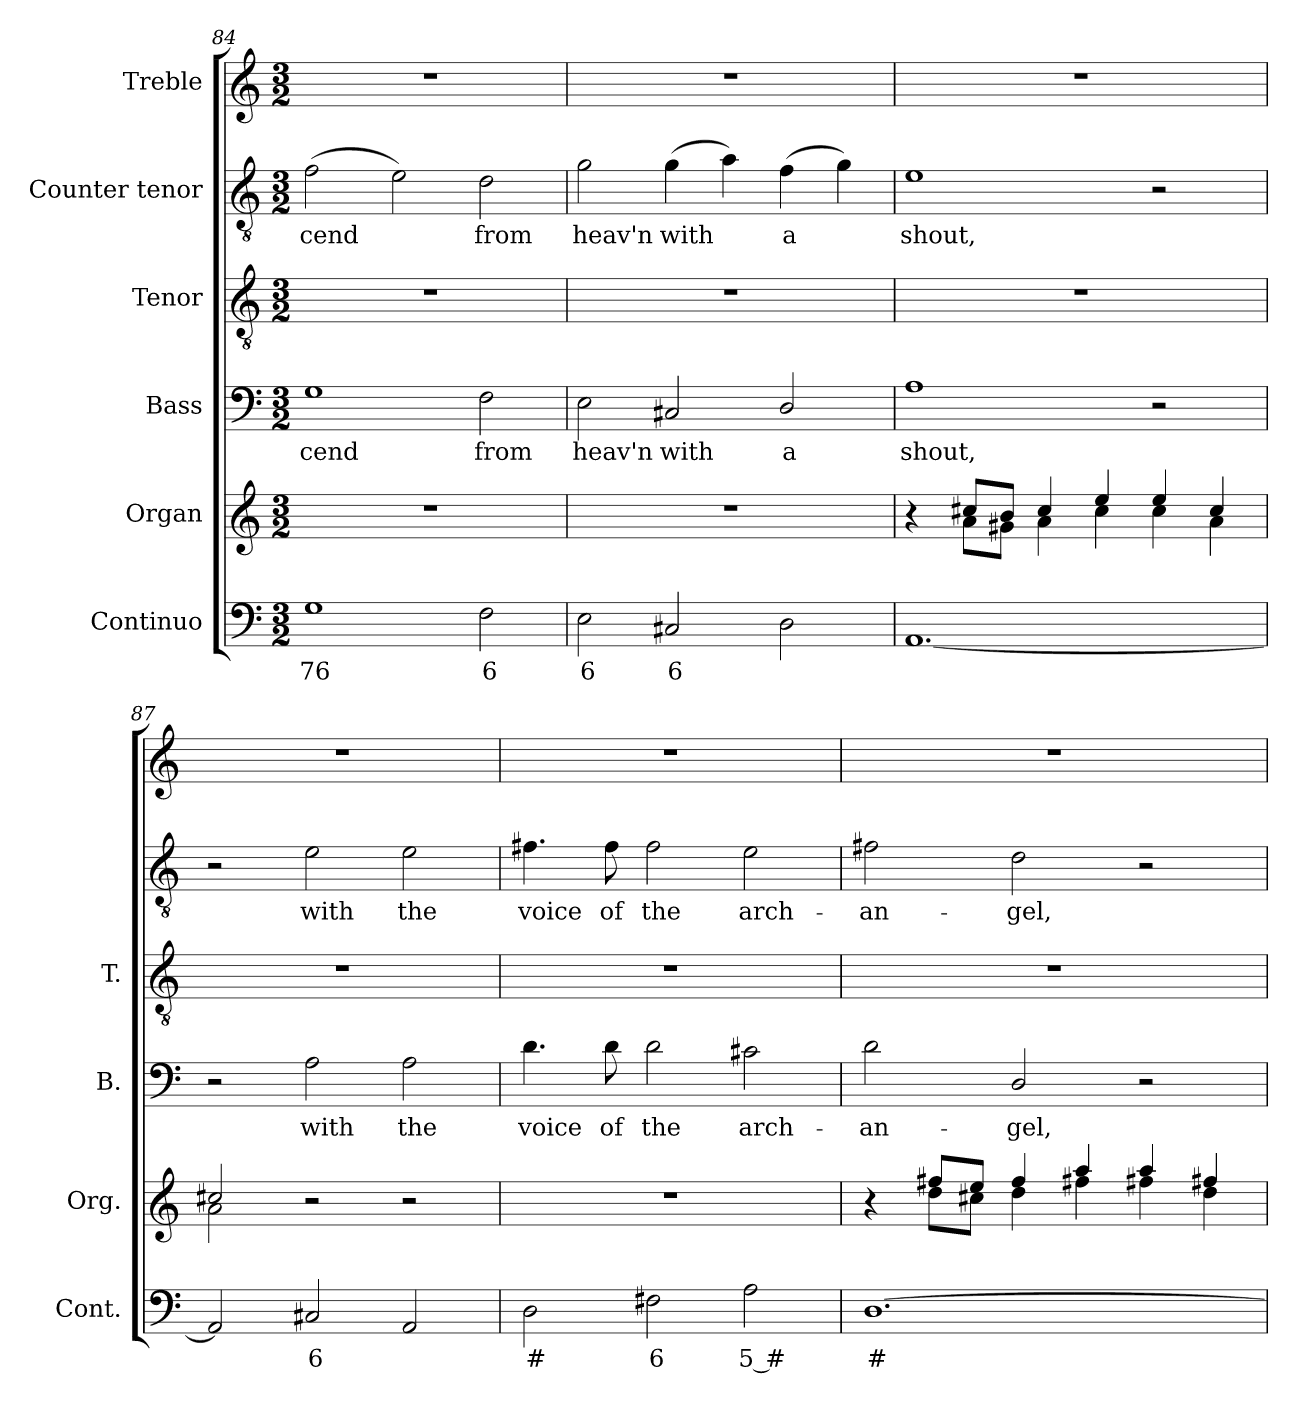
**kern	**text	**kern	**kern	**text	**kern	**kern	**text	**kern
*part6	*part6	*part5	*part4	*part4	*part3	*part2	*part2	*part1
*staff6	*staff6	*staff5	*staff4	*staff4	*staff3	*staff2	*staff2	*staff1
*I"Continuo	*	*I"Organ	*I"Bass	*	*I"Tenor	*I"Counter tenor	*	*I"Treble
*I'Cont.	*	*I'Org.	*I'B.	*	*I'T.	*	*	*
*clefF4	*	*clefG2	*clefF4	*	*clefGv2	*clefGv2	*	*clefG2
*	*	*	*	*	*ITrd7c12	*ITrd7c12	*	*
*k[]	*	*k[]	*k[]	*	*k[]	*k[]	*	*k[]
*C:	*	*C:	*C:	*	*C:	*C:	*	*C:
*M3/2	*	*M3/2	*M3/2	*	*M3/2	*M3/2	*	*M3/2
=84	=84	=84	=84	=84	=84	=84	=84	=84
!	!LO:LY:b:color=#000000	!LO:N:vis=1	!	!	!	!	!	!
!	!	!	!	!LO:LY:b:color=#000000	!LO:N:vis=1	!	!	!
!	!	!	!	!	!	!	!LO:LY:b:color=#000000	!LO:N:vis=1
1Gi	76	1.r	1Gi	-cend	1.r	(2Fi\	-cend	1.r
.	.	.	.	.	.	2Ei\)	.	.
!	!LO:LY:b:color=#000000	!	!	!	!	!	!	!
!	!	!	!	!LO:LY:b:color=#000000	!	!	!	!
!	!	!	!	!	!	!	!LO:LY:b:color=#000000	!
2Fi\	6	.	2Fi\	from	.	2Di\	from	.
=85	=85	=85	=85	=85	=85	=85	=85	=85
!	!LO:LY:b:color=#000000	!LO:N:vis=1	!	!	!	!	!	!
!	!	!	!	!LO:LY:b:color=#000000	!LO:N:vis=1	!	!	!
!	!	!	!	!	!	!	!LO:LY:b:color=#000000	!LO:N:vis=1
2Ei\	6	1.r	2Ei\	heav'n	1.r	2Gi\	heav'n	1.r
!	!LO:LY:b:color=#000000	!	!	!	!	!	!	!
!	!	!	!	!LO:LY:b:color=#000000	!	!	!	!
!	!	!	!	!	!	!	!LO:LY:b:color=#000000	!
2C#Xi/	6	.	2C#Xi/	with	.	(4Gi\	with	.
.	.	.	.	.	.	4Ai\)	.	.
!	!	!	!	!LO:LY:b:color=#000000	!	!	!	!
!	!	!	!	!	!	!	!LO:LY:b:color=#000000	!
2Di\	.	.	2Di/	a	.	(4Fi\	a	.
.	.	.	.	.	.	4Gi\)	.	.
!!LO:PB:g=z
=86	=86	=86	=86	=86	=86	=86	=86	=86
*	*	*^	*	*	*	*	*	*
!	!	!	!	!	!LO:LY:b:color=#000000	!LO:N:vis=1	!	!	!
!	!	!	!	!	!	!	!	!LO:LY:b:color=#000000	!LO:N:vis=1
[1.AAi	.	4r	4ryy	1Ai	shout,	1.r	1Ei	shout,	1.r
.	.	8cc#Xi/L	8ai\L	.	.	.	.	.	.
.	.	8bi/J	8g#Xi\J	.	.	.	.	.	.
.	.	4cc#i/	4ai\	.	.	.	.	.	.
.	.	4eei/	4cc#i\	.	.	.	.	.	.
.	.	4eei/	4cc#i\	2r	.	.	2r	.	.
.	.	4cc#i/	4ai\	.	.	.	.	.	.
=87	=87	=87	=87	=87	=87	=87	=87	=87	=87
!	!	!	!	!	!	!LO:N:vis=1	!	!	!LO:N:vis=1
2AAi/]	.	2cc#Xi/	2ai\	2r	.	1.r	2r	.	1.r
!	!LO:LY:b:color=#000000	!	!	!	!	!	!	!	!
!	!	!	!	!	!LO:LY:b:color=#000000	!	!	!	!
!	!	!	!	!	!	!	!	!LO:LY:b:color=#000000	!
2C#Xi/	6	2r	2ryy	2Ai\	with	.	2Ei\	with	.
!	!	!	!	!	!LO:LY:b:color=#000000	!	!	!	!
!	!	!	!	!	!	!	!	!LO:LY:b:color=#000000	!
2AAi/	.	2r	2ryy	2Ai\	the	.	2Ei\	the	.
*	*	*v	*v	*	*	*	*	*	*
=88	=88	=88	=88	=88	=88	=88	=88	=88
*	*	*^	*	*	*	*	*	*
!	!LO:LY:b:color=#000000	!LO:N:vis=1	!	!	!	!	!	!	!
*	*	*v	*v	*	*	*	*	*	*
*	*	*^	*	*	*	*	*	*
!	!	!	!	!	!LO:LY:b:color=#000000	!LO:N:vis=1	!	!	!
*	*	*v	*v	*	*	*	*	*	*
*	*	*^	*	*	*	*	*	*
!	!	!	!	!	!	!	!	!LO:LY:b:color=#000000	!LO:N:vis=1
*	*	*v	*v	*	*	*	*	*	*
2Di\	#	1.r	4.di\	voice	1.r	4.F#Xi\	voice	1.r
!	!	!	!	!LO:LY:b:color=#000000	!	!	!	!
!	!	!	!	!	!	!	!LO:LY:b:color=#000000	!
.	.	.	8di\	of	.	8F#i\	of	.
!	!LO:LY:b:color=#000000	!	!	!	!	!	!	!
!	!	!	!	!LO:LY:b:color=#000000	!	!	!	!
!	!	!	!	!	!	!	!LO:LY:b:color=#000000	!
2F#Xi\	6	.	2di\	the	.	2F#i\	the	.
!	!LO:LY:b:color=#000000	!	!	!	!	!	!	!
!	!	!	!	!LO:LY:b:color=#000000	!	!	!	!
!	!	!	!	!	!	!	!LO:LY:b:color=#000000	!
2Ai\	5 #	.	2c#Xi\	arch-	.	2Ei\	arch-	.
=89	=89	=89	=89	=89	=89	=89	=89	=89
!	!LO:LY:b:color=#000000	!	!	!	!	!	!	!
*	*	*^	*	*	*	*	*	*
!	!	!	!	!	!LO:LY:b:color=#000000	!LO:N:vis=1	!	!	!
!	!	!	!	!	!	!	!	!LO:LY:b:color=#000000	!LO:N:vis=1
[1.Di	#	4r	4ryy	2di\	-an-	1.r	2F#Xi\	-an-	1.r
.	.	8ff#Xi/L	8ddi\L	.	.	.	.	.	.
.	.	8eei/J	8cc#Xi\J	.	.	.	.	.	.
!	!	!	!	!	!LO:LY:b:color=#000000	!	!	!	!
!	!	!	!	!	!	!	!	!LO:LY:b:color=#000000	!
.	.	4ff#i/	4ddi\	2Di/	-gel,	.	2Di\	-gel,	.
.	.	4aai/	4ff#Xi\	.	.	.	.	.	.
.	.	4aai/	4ff#Xi\	2r	.	.	2r	.	.
.	.	4ff#Xi/	4ddi\	.	.	.	.	.	.
*	*	*v	*v	*	*	*	*	*	*
=	=	=	=	=	=	=	=	=
*-	*-	*-	*-	*-	*-	*-	*-	*-
